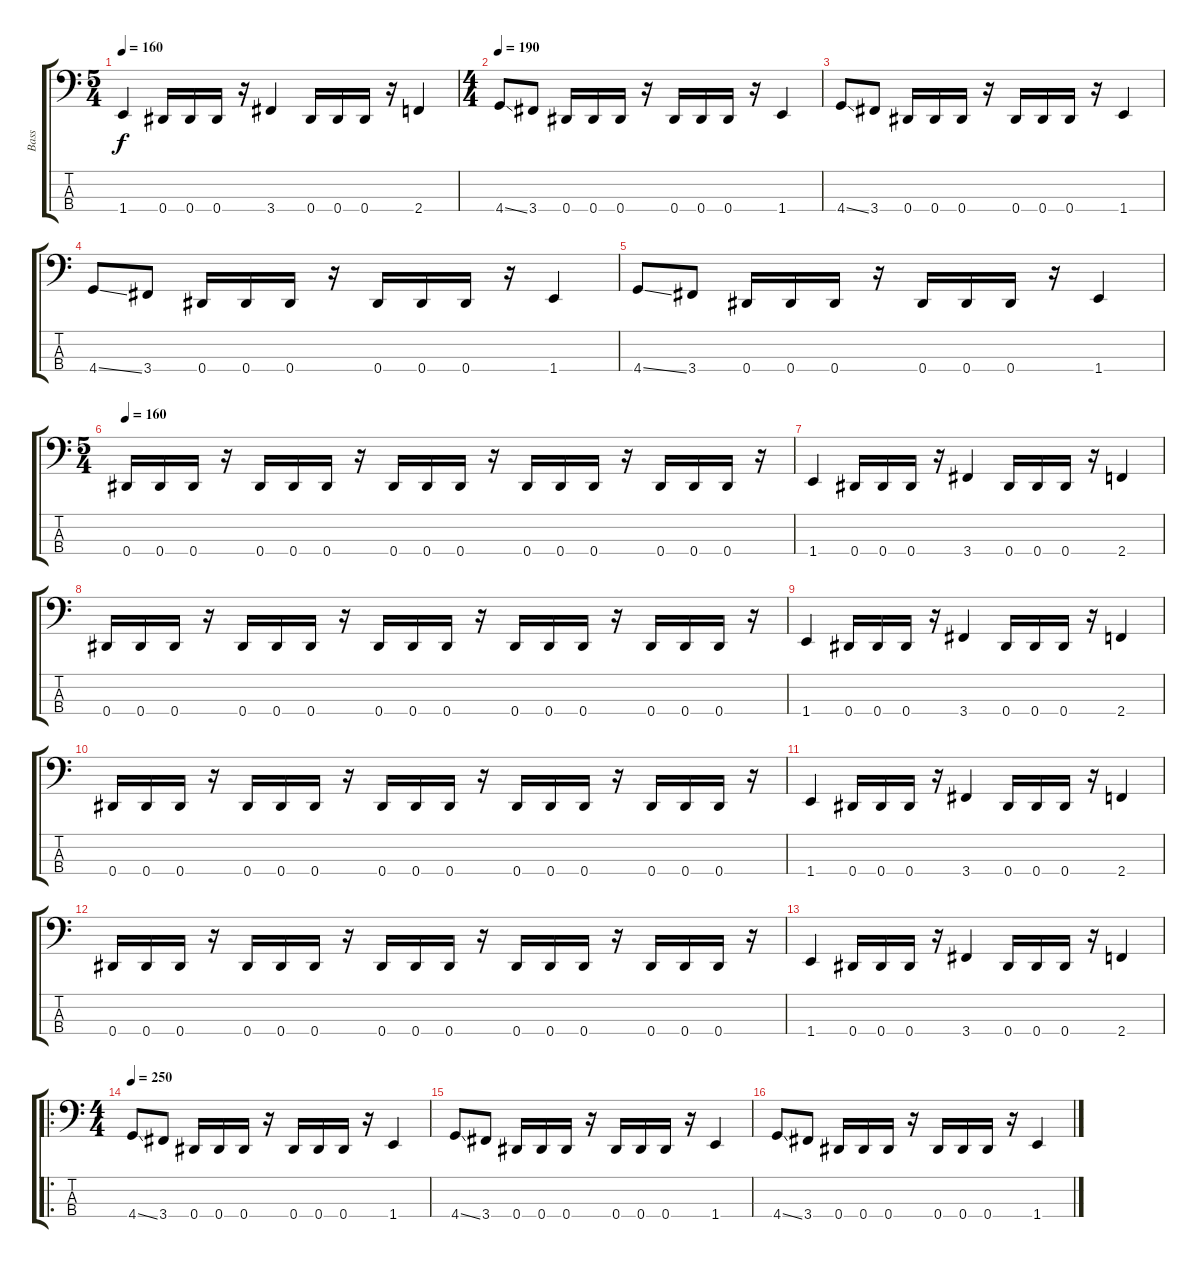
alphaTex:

\track ("Bass" "Bass") {instrument electricbassfinger}
\staff {score tabs}
\tuning (Gb2 Db2 Ab1 Eb1) {hide}
\ts (5 4)
\tempo 160
\clef f4
\ks c
1.4.4{dy f} 0.4.16 0.4.16 0.4.16 r.16 3.4.4 0.4.16 0.4.16 0.4.16 r.16 2.4.4 |
\ts (4 4)
\tempo 190
4.4{ss}.8 3.4.8 0.4.16 0.4.16 0.4.16 r.16 0.4.16 0.4.16 0.4.16 r.16 1.4.4 |
4.4{ss}.8 3.4.8 0.4.16 0.4.16 0.4.16 r.16 0.4.16 0.4.16 0.4.16 r.16 1.4.4 |
4.4{ss}.8 3.4.8 0.4.16 0.4.16 0.4.16 r.16 0.4.16 0.4.16 0.4.16 r.16 1.4.4 |
4.4{ss}.8 3.4.8 0.4.16 0.4.16 0.4.16 r.16 0.4.16 0.4.16 0.4.16 r.16 1.4.4 |
\ts (5 4)
\tempo 160
0.4.16 0.4.16 0.4.16 r.16 0.4.16 0.4.16 0.4.16 r.16 0.4.16 0.4.16 0.4.16 r.16 0.4.16 0.4.16 0.4.16 r.16 0.4.16 0.4.16 0.4.16 r.16 |
1.4.4 0.4.16 0.4.16 0.4.16 r.16 3.4.4 0.4.16 0.4.16 0.4.16 r.16 2.4.4 |
0.4.16 0.4.16 0.4.16 r.16 0.4.16 0.4.16 0.4.16 r.16 0.4.16 0.4.16 0.4.16 r.16 0.4.16 0.4.16 0.4.16 r.16 0.4.16 0.4.16 0.4.16 r.16 |
1.4.4 0.4.16 0.4.16 0.4.16 r.16 3.4.4 0.4.16 0.4.16 0.4.16 r.16 2.4.4 |
0.4.16 0.4.16 0.4.16 r.16 0.4.16 0.4.16 0.4.16 r.16 0.4.16 0.4.16 0.4.16 r.16 0.4.16 0.4.16 0.4.16 r.16 0.4.16 0.4.16 0.4.16 r.16 |
1.4.4 0.4.16 0.4.16 0.4.16 r.16 3.4.4 0.4.16 0.4.16 0.4.16 r.16 2.4.4 |
0.4.16 0.4.16 0.4.16 r.16 0.4.16 0.4.16 0.4.16 r.16 0.4.16 0.4.16 0.4.16 r.16 0.4.16 0.4.16 0.4.16 r.16 0.4.16 0.4.16 0.4.16 r.16 |
1.4.4 0.4.16 0.4.16 0.4.16 r.16 3.4.4 0.4.16 0.4.16 0.4.16 r.16 2.4.4 |
\ro
\ts (4 4)
\tempo 250
4.4{ss}.8 3.4.8 0.4.16 0.4.16 0.4.16 r.16 0.4.16 0.4.16 0.4.16 r.16 1.4.4 |
4.4{ss}.8 3.4.8 0.4.16 0.4.16 0.4.16 r.16 0.4.16 0.4.16 0.4.16 r.16 1.4.4 |
4.4{ss}.8 3.4.8 0.4.16 0.4.16 0.4.16 r.16 0.4.16 0.4.16 0.4.16 r.16 1.4.4
